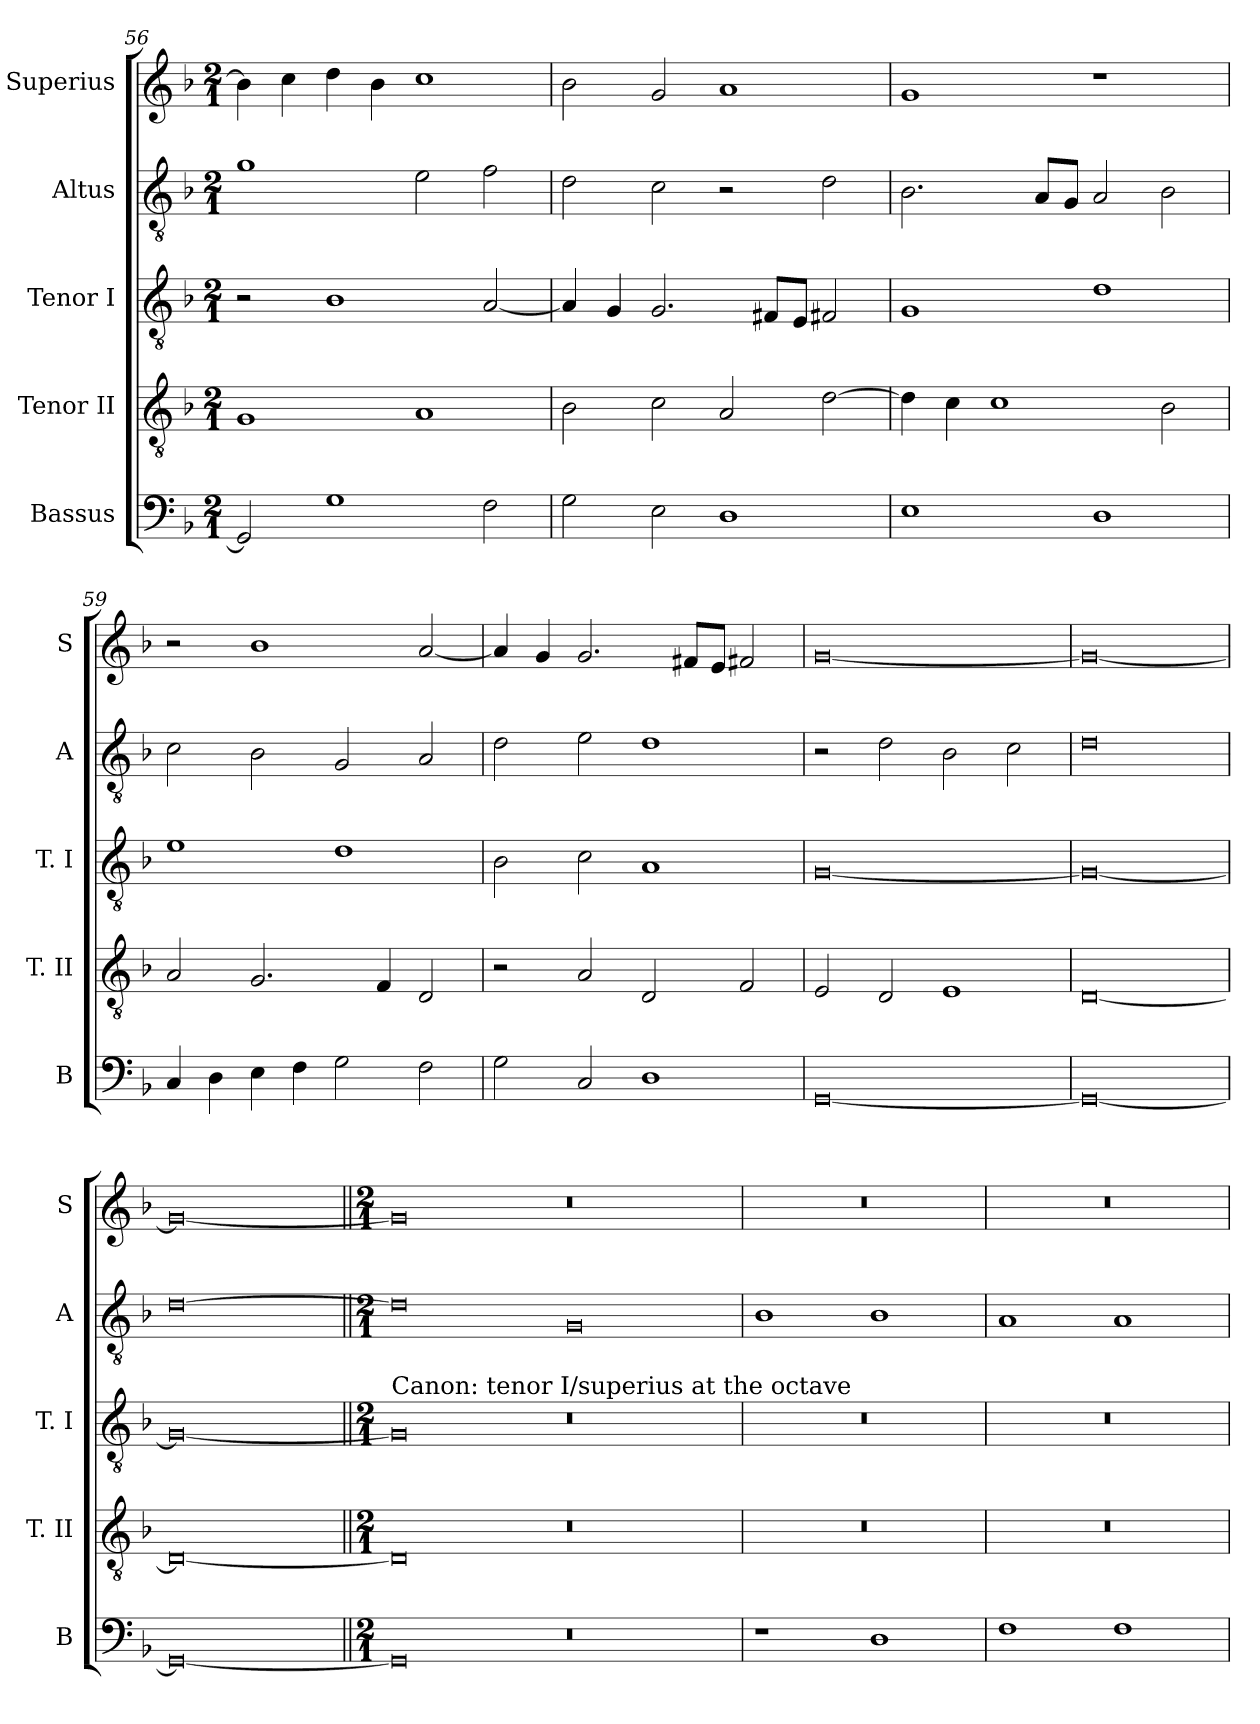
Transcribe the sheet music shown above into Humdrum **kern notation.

**kern	**kern	**kern	**kern	**kern
*part5	*part4	*part3	*part2	*part1
*staff5	*staff4	*staff3	*staff2	*staff1
*I"Bassus	*I"Tenor II	*I"Tenor I	*I"Altus	*I"Superius
*I'B	*I'T. II	*I'T. I	*I'A	*I'S
*clefF4	*clefGv2	*clefGv2	*clefGv2	*clefG2
*k[b-]	*k[b-]	*k[b-]	*k[b-]	*k[b-]
*F:	*F:	*F:	*F:	*F:
*M2/1	*M2/1	*M2/1	*M2/1	*M2/1
=56	=56	=56	=56	=56
2GG]	1G	2r	1g	4b-]
.	.	.	.	4cc
1G	.	1B-	.	4dd
.	.	.	.	4b-
.	1A	.	2e	1cc
2F	.	[2A	2f	.
=57	=57	=57	=57	=57
2G	2B-	4A]	2d	2b-
.	.	4G	.	.
2E	2c	2.G	2c	2g
1D	2A	.	2r	1a
.	.	8F#XL	.	.
.	.	8EJ	.	.
.	[2d	2F#X	2d	.
=58	=58	=58	=58	=58
1E	4d]	1G	2.B-	1g
.	4c	.	.	.
.	1c	.	.	.
.	.	.	8AL	.
.	.	.	8GJ	.
1D	.	1d	2A	1r
.	2B-	.	2B-	.
=59	=59	=59	=59	=59
4C	2A	1e	2c	2r
4D	.	.	.	.
4E	2.G	.	2B-	1b-
4F	.	.	.	.
2G	.	1d	2G	.
.	4F	.	.	.
2F	2D	.	2A	[2a
=60	=60	=60	=60	=60
2G	2r	2B-	2d	4a]
.	.	.	.	4g
2C	2A	2c	2e	2.g
1D	2D	1A	1d	.
.	.	.	.	8f#XL
.	.	.	.	8eJ
.	2F	.	.	2f#X
=61	=61	=61	=61	=61
[0GG	2E	[0G	2r	[0g
.	2D	.	2d	.
.	1E	.	2B-	.
.	.	.	2c	.
=62	=62	=62	=62	=62
0GG_	[0D	0G_	0d	0g_
=	=	=	=	=
0GG_	0D_	0G_	[0d	0g_
=||	=||	=||	=||	=||
*M2/1	*M2/1	*M2/1	*M2/1	*M2/1
!	!	!LO:TX:a:t=Canon&colon; tenor I/superius at the octave	!	!
0GG]	0D]	0G]	0d]	0g]
0r	0r	0r	0G	0r
=63	=63	=63	=63	=63
1r	0r	0r	1B-	0r
1D	.	.	1B-	.
=64	=64	=64	=64	=64
1F	0r	0r	1A	0r
1F	.	.	1A	.
=	=	=	=	=
*-	*-	*-	*-	*-
